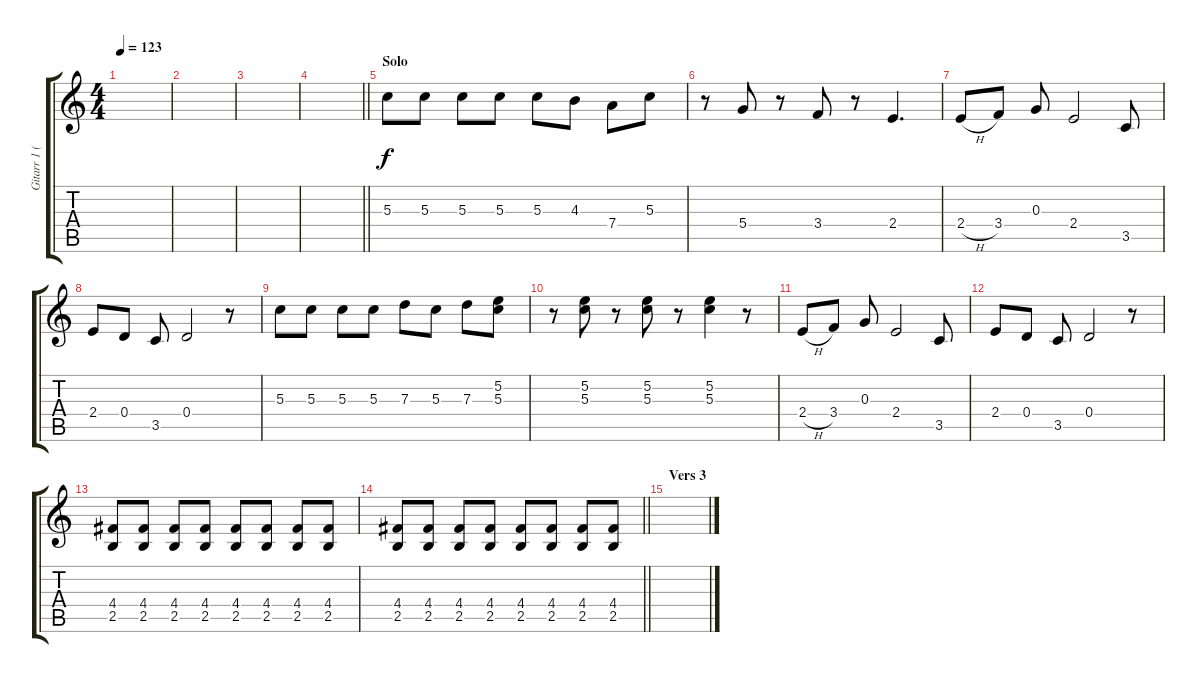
\track ("Gitarr 1 (solo)" "Gitarr 1 (") {instrument distortionguitar}
\staff {score tabs}
\tuning (E4 B3 G3 D3 A2 E2) {hide}
\ts (4 4)
\tempo 123
\clef g2
\ks c
|
|
|
\barLineRight lightlight
|
\section ("" "Solo")
5.3.8 5.3.8 5.3.8 5.3.8 5.3.8 4.3.8 7.4.8 5.3.8 |
r.8 5.4.8 r.8 3.4.8 r.8 2.4.4{d} |
2.4{h}.8 3.4.8 0.3.8 2.4.2 3.5.8 |
2.4.8 0.4.8 3.5.8 0.4.2 r.8 |
5.3.8 5.3.8 5.3.8 5.3.8 7.3.8 5.3.8 7.3.8 (5.2 5.3).8 |
r.8 (5.2 5.3).8 r.8 (5.2 5.3).8 r.8 (5.2 5.3).4 r.8 |
2.4{h}.8 3.4.8 0.3.8 2.4.2 3.5.8 |
2.4.8 0.4.8 3.5.8 0.4.2 r.8 |
(4.4 2.5).8 (4.4 2.5).8 (4.4 2.5).8 (4.4 2.5).8 (4.4 2.5).8 (4.4 2.5).8 (4.4 2.5).8 (4.4 2.5).8 |
\barLineRight lightlight
(4.4 2.5).8 (4.4 2.5).8 (4.4 2.5).8 (4.4 2.5).8 (4.4 2.5).8 (4.4 2.5).8 (4.4 2.5).8 (4.4 2.5).8 |
\section ("" "Vers 3")
